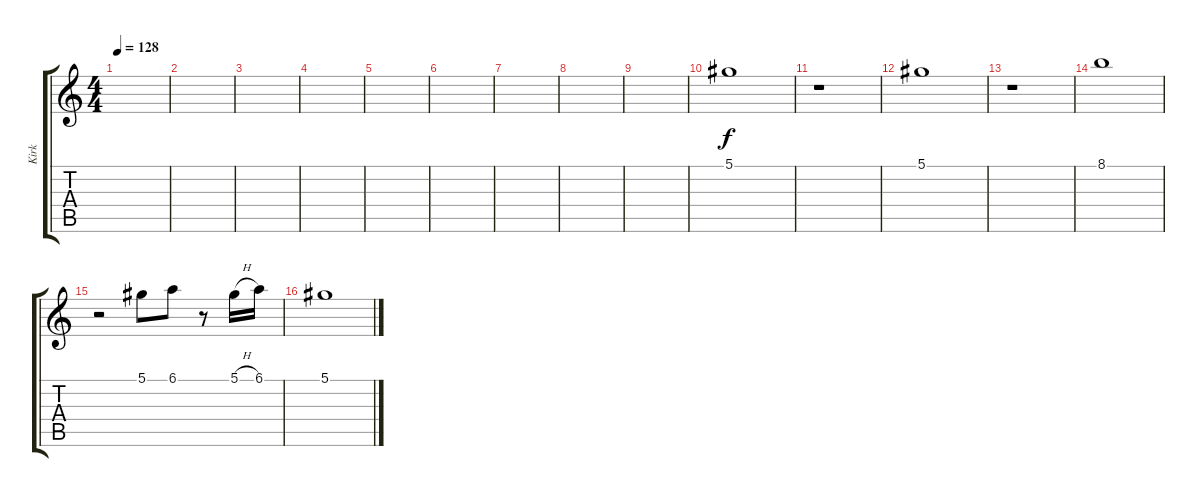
\track ("Kirk" "Kirk") {instrument electricguitarclean}
\staff {score tabs}
\tuning (Eb4 Bb3 Gb3 Db3 Ab2 Eb2) {hide}
\ts (4 4)
\tempo 128
\clef g2
\ks c
|
|
|
|
|
|
|
|
|
5.1.1 |
r.1 |
5.1.1 |
r.1 |
8.1.1 |
r.2 5.1.8 6.1.8 r.8 5.1{h}.16 6.1.16 |
5.1.1
